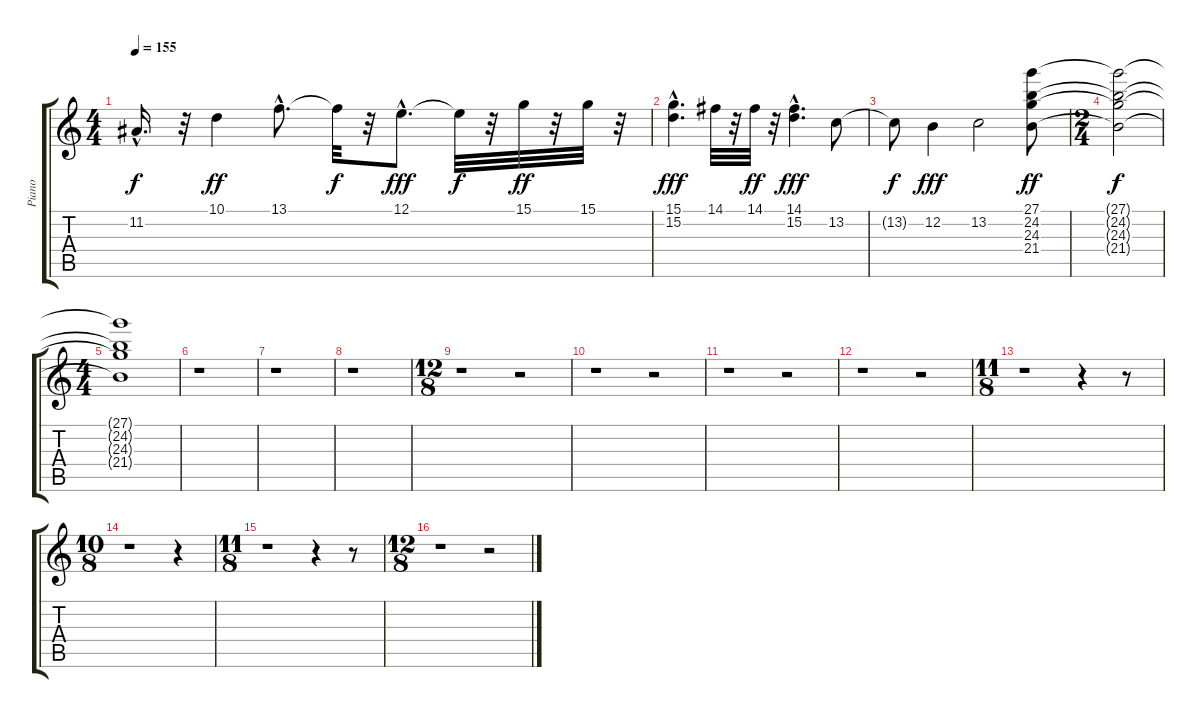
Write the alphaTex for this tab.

\track ("Piano               " "Piano     ") {instrument rockorgan}
\staff {score tabs}
\tuning (E4 B3 G3 D3 A2 E2) {hide}
\ts (4 4)
\tempo 155
\clef g2
\ks c
11.2{hac t}.16{d dy f} r.32 10.1.4{dy ff} 13.1{hac}.8{d} 13.1{t}.32{dy f} r.32 12.1{hac}.8{d dy fff} 12.1{t}.32{dy f} r.32 15.1.32{dy ff} r.32 15.1.32 r.32 |
(15.1 15.2{hac}).4{d dy fff} 14.1.32 r.32 14.1.32{dy ff} r.32 (14.1{hac} 15.2{hac}).4{d dy fff} 13.2.8 |
13.2{t}.8{dy f} 12.2.4{dy fff} 13.2.2 (27.1 24.2 24.3 21.4).8{dy ff} |
\ts (2 4)
(27.1{t} 24.2{t} 24.3{t} 21.4{t}).2{dy f} |
\ts (4 4)
(27.1{t} 24.2{t} 24.3{t} 21.4{t}).1 |
r.1 |
r.1 |
r.1 |
\ts (12 8)
r.1 r.2 |
r.1 r.2 |
r.1 r.2 |
r.1 r.2 |
\ts (11 8)
r.1 r.4 r.8 |
\ts (10 8)
r.1 r.4 |
\ts (11 8)
r.1 r.4 r.8 |
\ts (12 8)
r.1 r.2
